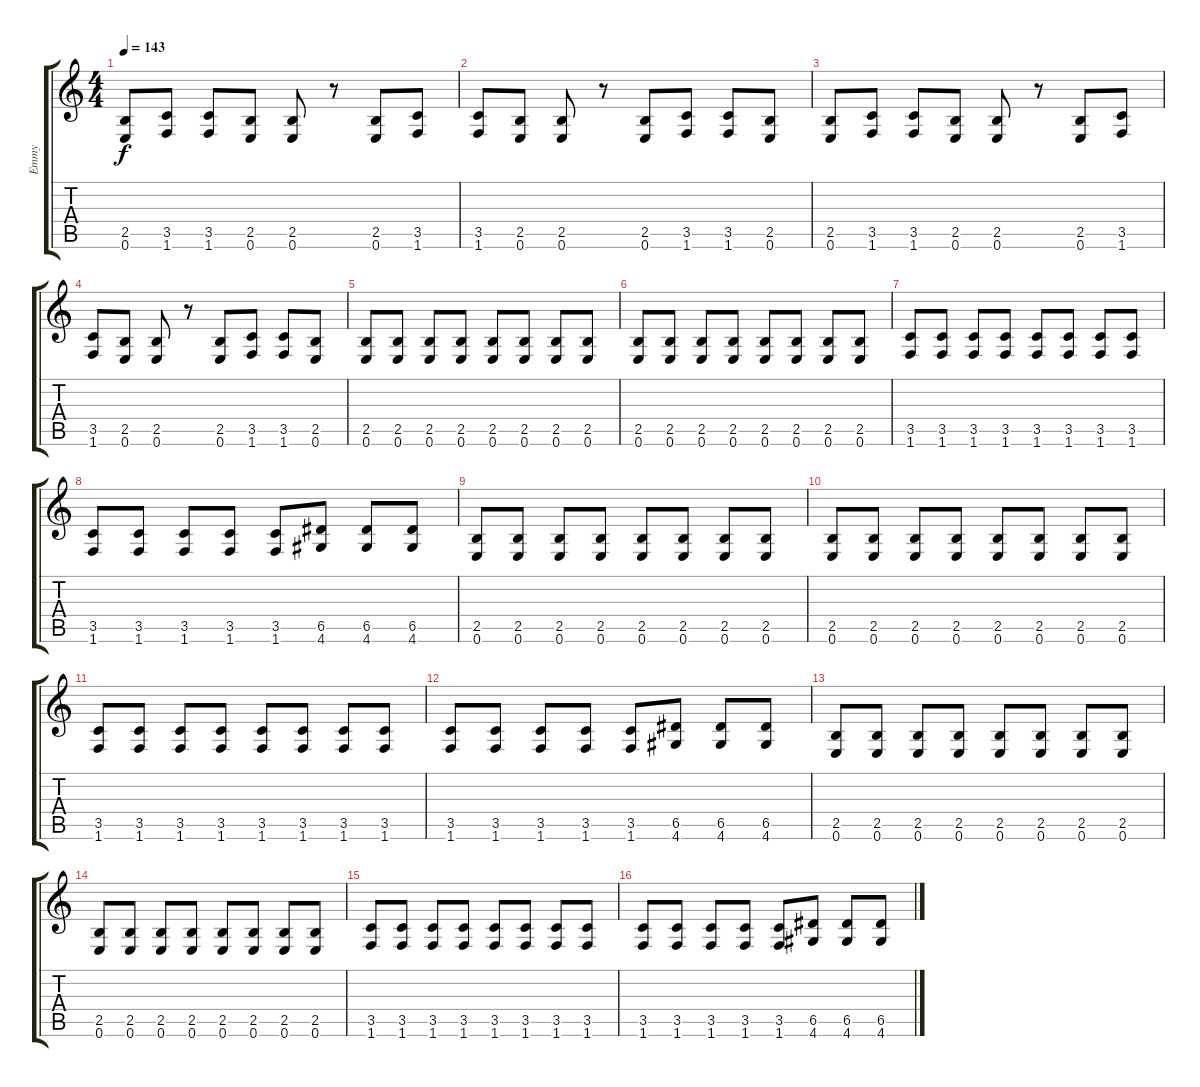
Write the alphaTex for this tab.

\track ("Emmy" "Emmy") {instrument distortionguitar}
\staff {score tabs}
\tuning (E4 B3 G3 D3 A2 E2) {hide}
\ts (4 4)
\tempo 143
\clef g2
\ks c
(2.5 0.6).8{dy f} (3.5 1.6).8 (3.5 1.6).8 (2.5 0.6).8 (2.5 0.6).8 r.8 (2.5 0.6).8 (3.5 1.6).8 |
(3.5 1.6).8 (2.5 0.6).8 (2.5 0.6).8 r.8 (2.5 0.6).8 (3.5 1.6).8 (3.5 1.6).8 (2.5 0.6).8 |
(2.5 0.6).8 (3.5 1.6).8 (3.5 1.6).8 (2.5 0.6).8 (2.5 0.6).8 r.8 (2.5 0.6).8 (3.5 1.6).8 |
(3.5 1.6).8 (2.5 0.6).8 (2.5 0.6).8 r.8 (2.5 0.6).8 (3.5 1.6).8 (3.5 1.6).8 (2.5 0.6).8 |
(2.5 0.6).8 (2.5 0.6).8 (2.5 0.6).8 (2.5 0.6).8 (2.5 0.6).8 (2.5 0.6).8 (2.5 0.6).8 (2.5 0.6).8 |
(2.5 0.6).8 (2.5 0.6).8 (2.5 0.6).8 (2.5 0.6).8 (2.5 0.6).8 (2.5 0.6).8 (2.5 0.6).8 (2.5 0.6).8 |
(3.5 1.6).8 (3.5 1.6).8 (3.5 1.6).8 (3.5 1.6).8 (3.5 1.6).8 (3.5 1.6).8 (3.5 1.6).8 (3.5 1.6).8 |
(3.5 1.6).8 (3.5 1.6).8 (3.5 1.6).8 (3.5 1.6).8 (3.5 1.6).8 (6.5 4.6).8 (6.5 4.6).8 (6.5 4.6).8 |
(2.5 0.6).8 (2.5 0.6).8 (2.5 0.6).8 (2.5 0.6).8 (2.5 0.6).8 (2.5 0.6).8 (2.5 0.6).8 (2.5 0.6).8 |
(2.5 0.6).8 (2.5 0.6).8 (2.5 0.6).8 (2.5 0.6).8 (2.5 0.6).8 (2.5 0.6).8 (2.5 0.6).8 (2.5 0.6).8 |
(3.5 1.6).8 (3.5 1.6).8 (3.5 1.6).8 (3.5 1.6).8 (3.5 1.6).8 (3.5 1.6).8 (3.5 1.6).8 (3.5 1.6).8 |
(3.5 1.6).8 (3.5 1.6).8 (3.5 1.6).8 (3.5 1.6).8 (3.5 1.6).8 (6.5 4.6).8 (6.5 4.6).8 (6.5 4.6).8 |
(2.5 0.6).8 (2.5 0.6).8 (2.5 0.6).8 (2.5 0.6).8 (2.5 0.6).8 (2.5 0.6).8 (2.5 0.6).8 (2.5 0.6).8 |
(2.5 0.6).8 (2.5 0.6).8 (2.5 0.6).8 (2.5 0.6).8 (2.5 0.6).8 (2.5 0.6).8 (2.5 0.6).8 (2.5 0.6).8 |
(3.5 1.6).8 (3.5 1.6).8 (3.5 1.6).8 (3.5 1.6).8 (3.5 1.6).8 (3.5 1.6).8 (3.5 1.6).8 (3.5 1.6).8 |
(3.5 1.6).8 (3.5 1.6).8 (3.5 1.6).8 (3.5 1.6).8 (3.5 1.6).8 (6.5 4.6).8 (6.5 4.6).8 (6.5 4.6).8
